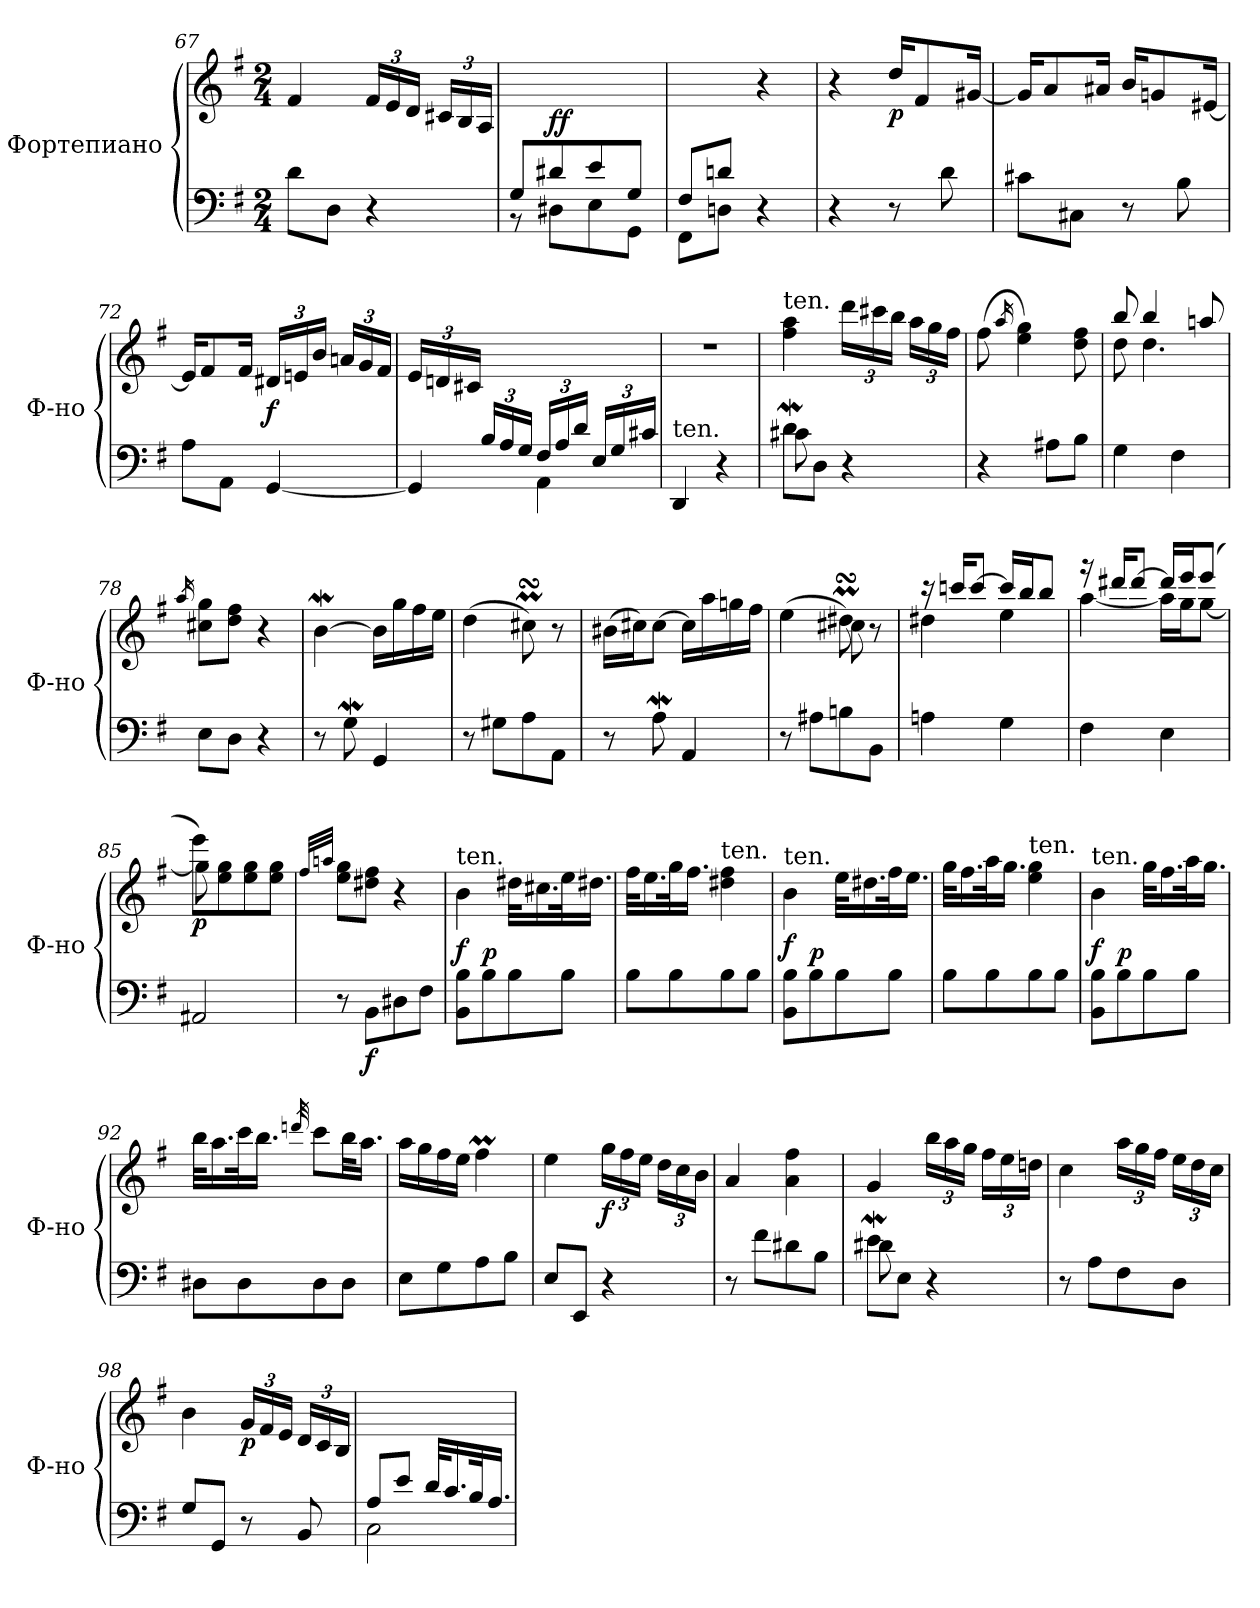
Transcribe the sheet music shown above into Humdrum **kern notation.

**kern	**kern	**dynam
*part1	*part1	*part1
*staff2	*staff1	*staff1/2
*I"Фортепиано	*	*
*I'Ф-но	*	*
!!LO:LB:g=z
*clefF4	*clefG2	*
*k[f#]	*k[f#]	*
*M2/4	*M2/4	*
=67	=67	=67
8d\L	4f#/	.
8D\J	.	.
*	*Xbrackettup	*
4r	24f#/LL	.
.	24e/	.
.	24d/JJ	.
.	24c#X/LL	.
.	24B/	.
.	24A/JJ	.
=68	=68	=68
*^	*	*
8G/L	8r	8ryy	.
!	!	!	!LO:DY:b
8d#X/	8D#X\L	4.ryy	ff
8e/	8E\	.	.
8G/J	8GG\J	.	.
=69	=69	=69	=69
8F#/L	8FF#\L	4ryy	.
8dn/J	8Dn\J	.	.
4ryy	4r	4r	.
*v	*v	*	*
=70	=70	=70
4r	4r	.
!	!	!LO:DY:b
8r	16dd/KL	p
.	8f#/	.
8d\	.	.
.	[16g#X/Jk	.
=71	=71	=71
8c#X\L	16g#/KL]	.
.	8a/	.
8C#X\J	.	.
.	16a#X/Jk	.
8r	16b/KL	.
.	8gn/	.
8B\	.	.
.	[16e#X/Jk	.
=72	=72	=72
8A\L	16e#/KL]	.
.	8f#/	.
8AA\J	.	.
.	16f#/Jk	.
!	!	!LO:DY:b
[4GG/	24d#X/LL	f
.	24en/	.
.	24b/JJ	.
.	24an/LL	.
.	24g/	.
.	24f#/JJ	.
!!LO:LB:g=z
=73	=73	=73
*^	*	*
8ryy	4GG/]	24e/LL	.
.	.	24dn/	.
.	.	24c#X/JJ	.
*Xbrackettup	*	*	*
24B/LL	.	4.ryy	.
24A/	.	.	.
24G/JJ	.	.	.
24F#/LL	4AA\	.	.
24A/	.	.	.
24d/JJ	.	.	.
24E/LL	.	.	.
24G/	.	.	.
24c#X/JJ	.	.	.
*v	*v	*	*
=74	=74	=74
!LO:TX:a:t=ten.	!	!
4DD/	2r	.
4r	.	.
=75	=75	=75
*^	*	*
!	!	!LO:TX:a:t=ten.	!
8dW\L	8c#X\	4ff#\ 4aa\	.
8D\J	4.ryy	.	.
4r	.	24ddd\LL	.
.	.	24ccc#X\	.
.	.	24bb\JJ	.
.	.	24aa\LL	.
.	.	24gg\	.
.	.	24ff#\JJ	.
*v	*v	*	*
=76	=76	=76
4r	(>8ff#\	.
.	16qaa/	.
.	4ee\ 4gg\)	.
8A#X\L	.	.
8B\J	8dd\ 8ff#\	.
=77	=77	=77
*	*^	*
4G\	8bb/	8dd\	.
.	4bb/	4.dd\	.
4F#\	.	.	.
.	8aan/	.	.
*	*v	*v	*
=78	=78	=78
.	16qaa/	.
8E\L	8cc#X\ 8gg\L	.
8D\J	8dd\ 8ff#\J	.
4r	4r	.
!!LO:LB:g=z
=79	=79	=79
8r	[4bW\	.
8Gw\	.	.
4GG/	16b\LL]	.
.	16gg\	.
.	16ff#\	.
.	16ee\JJ	.
=80	=80	=80
8r	(>4dd\	.
8G#X\L	.	.
8A\	8cc#XmsSsS\)	.
8AA\J	8r	.
=81	=81	=81
8r	(>16b#X\LL	.
.	16cc#X\J)	.
8AW\	[8cc#\J	.
4AA/	16cc#\LL]	.
.	16aa\	.
.	16ggn\	.
.	16ff#\JJ	.
=82	=82	=82
*	*^	*
8r	(>4ee\	4ryy	.
8A#X\L	.	.	.
8Bn\	8dd#msSsS\)	8cc#X\	.
8BB\J	8r	8ryy	.
=83	=83	=83	=83
4An\	16r	4dd#X\	.
.	16cccn/KL	.	.
.	[8ccc/J	.	.
4G\	16ccc/LL]	4ee\	.
.	16bb/J	.	.
.	8bb/J	.	.
=84	=84	=84	=84
4F#\	16r	[4aa\	.
.	16ddd#X/KL	.	.
.	[8ddd#/J	.	.
4E\	16ddd#/LL]	16aa\LL]	.
.	16eee/J	16gg\J	.
.	(>8eee/J	[8gg\J	.
!!LO:LB:g=z	!!
=85	=85	=85	=85
!	!	!	!LO:DY:b
2AA#X/	8eee\L)	8gg]	p
.	8ee\ 8gg\	4.ryy	.
.	8ee\ 8gg\	.	.
.	8ee\ 8gg\J	.	.
*	*v	*v	*
=86	=86	=86
.	32qff#/LLL	.
.	32qaan/JJJ	.
8r	8ee\ 8gg\L	.
!	!	!LO:DY:b=2
8BB\L	8dd#X\ 8ff#\J	f
8D#X\	4r	.
8F#\J	.	.
=87	=87	=87
!	!LO:TX:a:t=ten.	!
!	!	!LO:DY:a=2
8BB\ 8B\L	4b\	f
!	!	!LO:DY:a=2
8B\	.	p
8B\	32dd#X\KLL	.
.	16.cc#X\	.
8B\J	32ee\K	.
.	16.dd#X\JJ	.
=88	=88	=88
8B\L	32ff#\KLL	.
.	16.ee\	.
8B\	32gg\K	.
.	16.ff#\JJ	.
!	!LO:TX:a:t=ten.	!
8B\	4dd#X\ 4ff#\	.
8B\J	.	.
=89	=89	=89
!	!LO:TX:a:t=ten.	!
!	!	!LO:DY:b
8BB\ 8B\L	4b\	f
!	!	!LO:DY:a=2
8B\	.	p
8B\	32ee\KLL	.
.	16.dd#X\	.
8B\J	32ff#\K	.
.	16.ee\JJ	.
!!LO:LB:g=z
=90	=90	=90
8B\L	32gg\KLL	.
.	16.ff#\	.
8B\	32aa\K	.
.	16.gg\JJ	.
!	!LO:TX:a:t=ten.	!
8B\	4ee\ 4gg\	.
8B\J	.	.
=91	=91	=91
!	!LO:TX:a:t=ten.	!
!	!	!LO:DY:a=2
8BB\ 8B\L	4b\	f
!	!	!LO:DY:a=2
8B\	.	p
8B\	32gg\KLL	.
.	16.ff#\	.
8B\J	32aa\K	.
.	16.gg\JJ	.
=92	=92	=92
8D#X\L	32bb\KLL	.
.	16.aa\	.
8D#\	32ccc\K	.
.	16.bb\JJ	.
.	32qdddn/	.
8D#\	8ccc\L	.
8D#\J	32bb\KL	.
.	16.aa\JJ	.
=93	=93	=93
8E\L	16aa\LL	.
.	16gg\	.
8G\	16ff#\	.
.	16ee\JJ	.
8A\	4ff#m\	.
8B\J	.	.
=94	=94	=94
8E/L	4ee\	.
8EE/J	.	.
!	!	!LO:DY:b
4r	24gg\LL	f
.	24ff#\	.
.	24ee\JJ	.
.	24dd\LL	.
.	24cc\	.
.	24b\JJ	.
!!LO:PB:g=z
=95	=95	=95
8r	4a/	.
8f#\L	.	.
8d#X\	4a\ 4ff#\	.
8B\J	.	.
=96	=96	=96
*^	*	*
8eW\L	8d#X\	4g/	.
8E\J	4.ryy	.	.
4r	.	24bb\LL	.
.	.	24aa\	.
.	.	24gg\JJ	.
.	.	24ff#\LL	.
.	.	24ee\	.
.	.	24ddn\JJ	.
*v	*v	*	*
=97	=97	=97
8r	4cc\	.
8A\L	.	.
8F#\	24aa\LL	.
.	24gg\	.
.	24ff#\JJ	.
8D\J	24ee\LL	.
.	24dd\	.
.	24cc\JJ	.
=98	=98	=98
8G/L	4b\	.
8GG/J	.	.
!	!	!LO:DY:b
8r	24g/LL	p
.	24f#/	.
.	24e/JJ	.
8BB/	24d/LL	.
.	24c/	.
.	24B/JJ	.
=99	=99	=99
*^	*	*
8A/L	2C\	2ryy	.
8e/J	.	.	.
32d/KLL	.	.	.
16.c/	.	.	.
32B/K	.	.	.
16.A/JJ	.	.	.
*v	*v	*	*
=	=	=
*-	*-	*-
